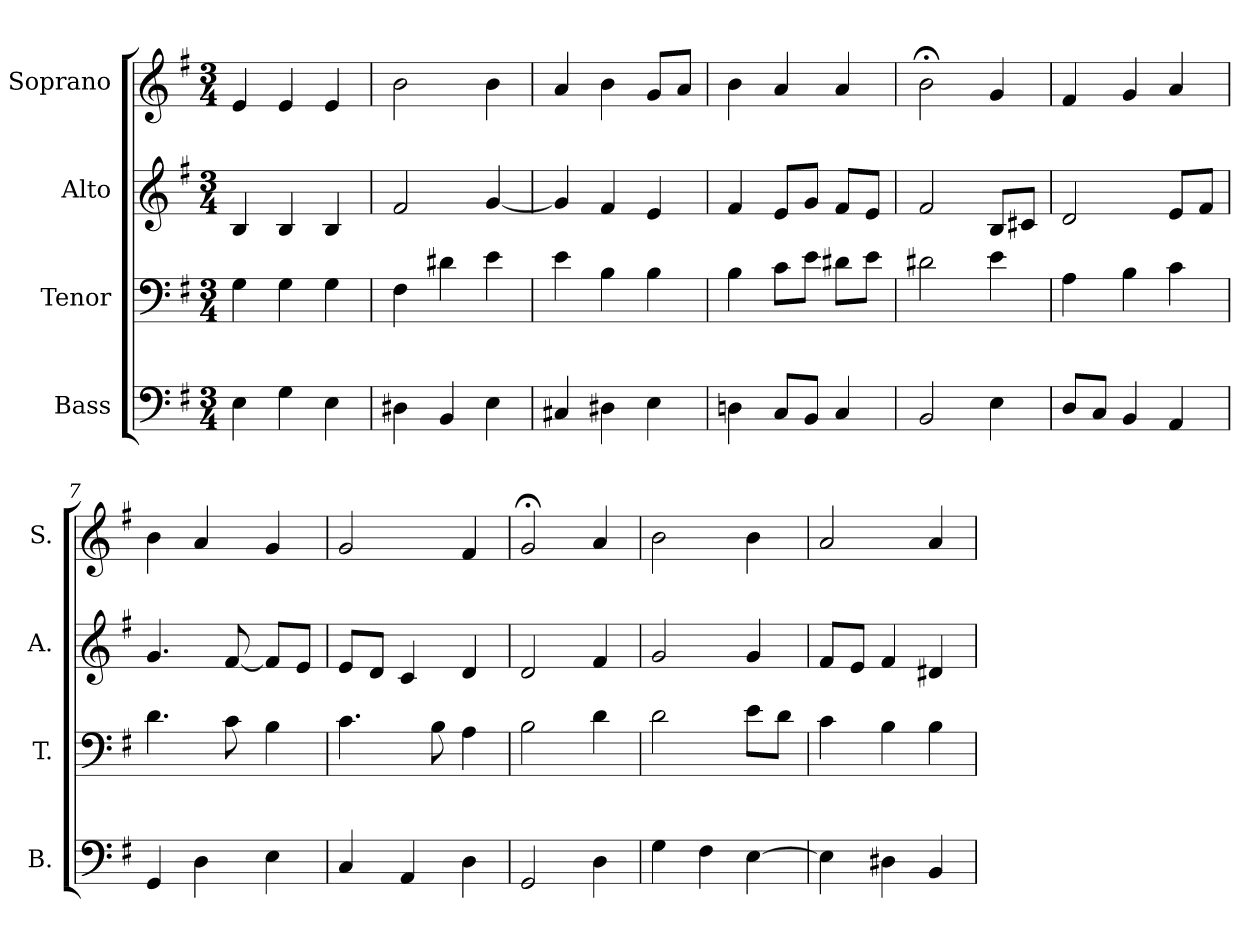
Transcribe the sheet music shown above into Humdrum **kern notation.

**kern	**kern	**kern	**kern
*part4	*part3	*part2	*part1
*staff4	*staff3	*staff2	*staff1
*I"Bass	*I"Tenor	*I"Alto	*I"Soprano
*I'B.	*I'T.	*I'A.	*I'S.
*clefF4	*clefF4	*clefG2	*clefG2
*k[f#]	*k[f#]	*k[f#]	*k[f#]
*e:	*e:	*e:	*e:
*M3/4	*M3/4	*M3/4	*M3/4
=1	=1	=1	=1
4E\	4G\	4B/	4e/
4G\	4G\	4B/	4e/
4E\	4G\	4B/	4e/
=2	=2	=2	=2
4D#X\	4F#\	2f#/	2b\
4BB/	4d#X\	.	.
4E\	4e\	[4g/	4b\
=3	=3	=3	=3
4C#X/	4e\	4g/]	4a/
4D#X\	4B\	4f#/	4b\
4E\	4B\	4e/	8g/L
.	.	.	8a/J
=4	=4	=4	=4
4Dn\	4B\	4f#/	4b\
8C/L	8c\L	8e/L	4a/
8BB/J	8e\J	8g/J	.
4C/	8d#X\L	8f#/L	4a/
.	8e\J	8e/J	.
=5	=5	=5	=5
2BB/	2d#X\	2f#/	2b;<\
4E\	4e\	8B/L	4g/
.	.	8c#X/J	.
=6	=6	=6	=6
8D/L	4A\	2d/	4f#/
8C/J	.	.	.
4BB/	4B\	.	4g/
4AA/	4c\	8e/L	4a/
.	.	8f#/J	.
!!LO:LB:g=z
=7	=7	=7	=7
4GG/	4.d\	4.g/	4b\
4D\	.	.	4a/
.	8c\	[8f#/	.
4E\	4B\	8f#/L]	4g/
.	.	8e/J	.
=8	=8	=8	=8
4C/	4.c\	8e/L	2g/
.	.	8d/J	.
4AA/	.	4c/	.
.	8B\	.	.
4D\	4A\	4d/	4f#/
=9	=9	=9	=9
2GG/	2B\	2d/	2g;</
4D\	4d\	4f#/	4a/
=10	=10	=10	=10
4G\	2d\	2g/	2b\
4F#\	.	.	.
[4E\	8e\L	4g/	4b\
.	8d\J	.	.
=11	=11	=11	=11
4E\]	4c\	8f#/L	2a/
.	.	8e/J	.
4D#X\	4B\	4f#/	.
4BB/	4B\	4d#X/	4a/
=	=	=	=
*-	*-	*-	*-
